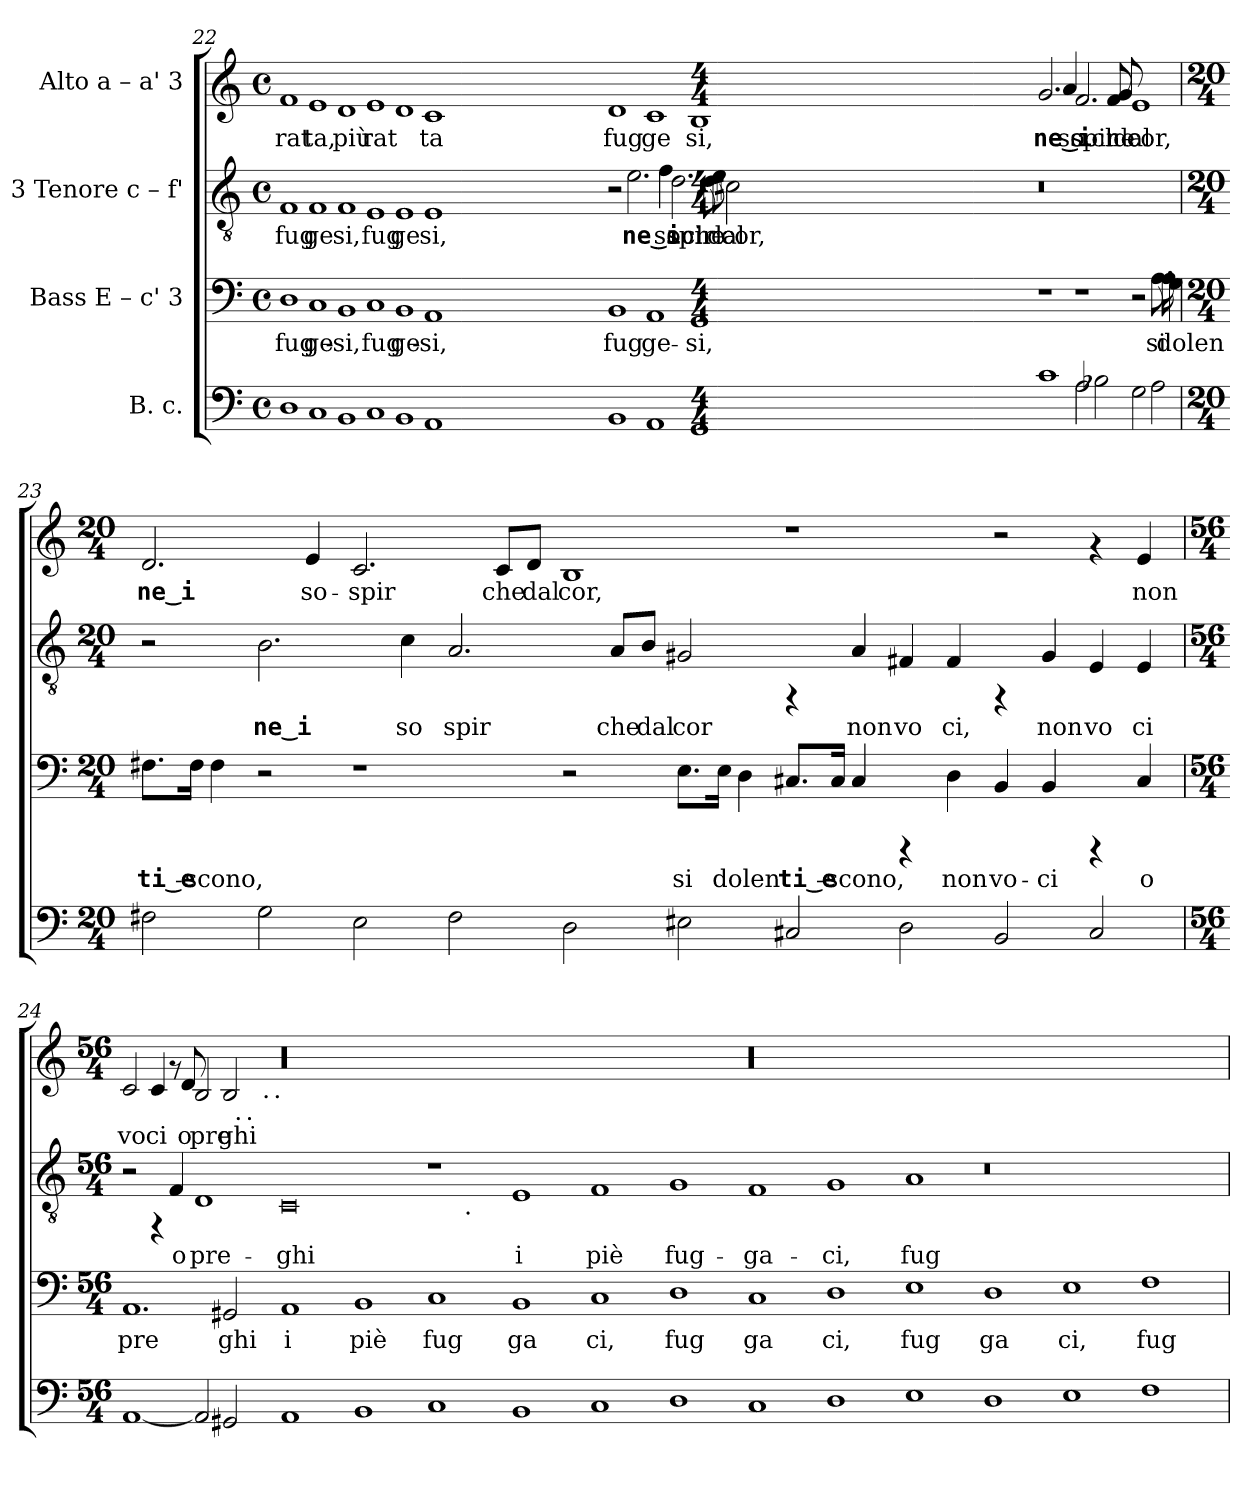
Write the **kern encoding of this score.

**kern	**kern	**text	**kern	**text	**kern	**text
*part4	*part3	*part3	*part2	*part2	*part1	*part1
*staff4	*staff3	*staff3	*staff2	*staff2	*staff1	*staff1
*I"B. c.	*I"Bass  E – c'  3	*	*I"3  Tenore  c – f'	*	*I"Alto  a – a'  3	*
!!LO:PB:g=z
*clefF4	*clefF4	*	*clefGv2	*	*clefG2	*
*k[]	*k[]	*	*k[]	*	*k[]	*
*C:	*C:	*	*C:	*	*C:	*
*M4/4	*M4/4	*	*M4/4	*	*M4/4	*
*met(c)	*met(c)	*	*met(c)	*	*met(c)	*
=22	=22	=22	=22	=22	=22	=22
!	!	!LO:LY:b:rj	!	!LO:LY:b:rj	!	!LO:LY:b:cj
1D	1D	fug-	1F	fug	1f	rat
!	!	!LO:LY:b:rj	!	!LO:LY:b:rj	!	!LO:LY:b:cj
1C	1C	-ge-	1F	ge	1e	ta,
!	!	!LO:LY:b:rj	!	!LO:LY:b:rj	!	!LO:LY:b:cj
1BB	1BB	-si,	1F	si,	1d	più
!	!	!LO:LY:b:rj	!	!LO:LY:b:rj	!	!LO:LY:b:cj
1C	1C	fug-	1E	fug	1e	rat
!	!	!LO:LY:b:rj	!	!LO:LY:b:rj	!	!LO:LY:b:cj
1BB	1BB	-ge-	1E	ge	1d	.
!	!	!LO:LY:b:rj	!	!LO:LY:b:rj	!	!LO:LY:b:cj
1AA	1AA	-si,	1E	si,	1c	ta
*M4/4	*M4/4	*	*M4/4	*	*M4/4	*
*met(c)	*met(c)	*	*met(c)	*	*met(c)	*
!	!	!LO:LY:b:rj	!	!	!	!LO:LY:b:cj
1BB	1BB	fug-	2r	.	1d	fug
!	!	!	!	!LO:LY:b:rj	!	!
.	.	.	2.e\	ne‿i	.	.
!	!	!LO:LY:b:rj	!	!	!	!LO:LY:b:cj
1AA	1AA	-ge-	.	.	1c	ge
!	!	!	!	!LO:LY:b:rj	!	!
.	.	.	4f\	so	.	.
!	!	!	!	!LO:LY:b:rj	!	!
.	.	.	2.d\	spir	.	.
!	!	!LO:LY:b:rj	!	!	!	!LO:LY:b:cj
1GG	1GG	-si,	.	.	1B	si,
!	!	!	!	!LO:LY:b:rj	!	!
.	.	.	8d\	che	.	.
!	!	!	!	!LO:LY:b:rj	!	!
.	.	.	8e\	dal	.	.
!	!	!	!	!LO:LY:b:rj	!	!
.	.	.	2c#X\	cor,	.	.
*M4/4	*M4/4	*	*M4/4	*	*M4/4	*
*met(c)	*met(c)	*	*met(c)	*	*met(c)	*
!	!	!	!	!	!	!LO:LY:b:cj
1c	1r	.	0.r	.	2.g/	ne‿i
!	!	!	!	!	!	!LO:LY:b:cj
.	.	.	.	.	4a/	so
!	!	!	!	!	!	!LO:LY:b:cj
2A\	1r	.	.	.	2.f/	spir
2B-X\	.	.	.	.	.	.
!	!	!	!	!	!	!LO:LY:b:cj
.	.	.	.	.	8f/	che
!	!	!	!	!	!	!LO:LY:b:cj
.	.	.	.	.	8g/	dal
!	!	!	!	!	!	!LO:LY:b:cj
2G\	2r	.	.	.	1e	cor,
!	!	!LO:LY:b:rj	!	!	!	!
2A\	8.A\	si	.	.	.	.
!	!	!LO:LY:b:rj	!	!	!	!
.	16A\	dolen-	.	.	.	.
!	!	!LO:LY:b:rj	!	!	!	!
.	4G\	--	.	.	.	.
!!LO:PB:g=z
=23	=23	=23	=23	=23	=23	=23
*M20/4	*M20/4	*	*M20/4	*	*M20/4	*
!	!	!LO:LY:b:rj	!	!	!	!LO:LY:b:cj
2F#X\	8.F#X\L	-ti‿e-	2r	.	2.d/	ne‿i
!	!	!LO:LY:b:rj	!	!	!	!
.	16F#\Jk	-scono,	.	.	.	.
!	!	!LO:LY:b:rj	!	!	!	!
.	4F#\	.	.	.	.	.
!	!	!	!	!LO:LY:b:rj	!	!
2G\	2r	.	2.B\	ne‿i	.	.
!	!	!	!	!	!	!LO:LY:b:cj
.	.	.	.	.	4e/	so-
!	!	!	!	!	!	!LO:LY:b:cj
2E\	1r	.	.	.	2.c/	-spir
!	!	!	!	!LO:LY:b:rj	!	!
.	.	.	4c\	so	.	.
!	!	!	!	!LO:LY:b:rj	!	!
2F#\	.	.	2.A/	spir	.	.
!	!	!	!	!	!	!LO:LY:b:cj
.	.	.	.	.	8c/L	che
!	!	!	!	!	!	!LO:LY:b:cj
.	.	.	.	.	8d/J	dal
!	!	!	!	!	!	!LO:LY:b:cj
2D\	2r	.	.	.	1B	cor,
!	!	!	!	!LO:LY:b:rj	!	!
.	.	.	8A/L	che	.	.
!	!	!	!	!LO:LY:b:rj	!	!
.	.	.	8B/J	dal	.	.
!	!	!LO:LY:b:rj	!	!LO:LY:b:rj	!	!
2E#\	8.E\L	si	2G#X/	cor	.	.
!	!	!LO:LY:b:rj	!	!	!	!
.	16E\Jk	dolen-	.	.	.	.
!	!	!LO:LY:b:rj	!	!	!	!
.	4D\	--	.	.	.	.
!	!	!LO:LY:b:rj	!	!	!	!
2C#X/	8.C#X/L	-ti‿e-	4rFF	.	1r	.
!	!	!LO:LY:b:rj	!	!	!	!
.	16C#/Jk	-scono,	.	.	.	.
!	!	!LO:LY:b:rj	!	!LO:LY:b:rj	!	!
.	4C#/	.	4A/	non	.	.
!	!	!	!	!LO:LY:b:rj	!	!
2D\	4rCCC	.	4F#X/	vo	.	.
!	!	!LO:LY:b:rj	!	!LO:LY:b:rj	!	!
.	4D\	non	4F#/	ci,	.	.
!	!	!LO:LY:b:rj	!	!	!	!
2BB/	4BB/	vo-	4rFF	.	2r	.
!	!	!LO:LY:b:rj	!	!LO:LY:b:rj	!	!
.	4BB/	-ci	4G#/	non	.	.
!	!	!	!	!LO:LY:b:rj	!	!
2C#/	4rCCC	.	4E/	vo	4rf	.
!	!	!LO:LY:b:rj	!	!LO:LY:b:rj	!	!LO:LY:b:cj
.	4C#/	o	4E/	ci	4e/	non
!!LO:LB:g=z
=24	=24	=24	=24	=24	=24	=24
*M56/4	*M56/4	*	*M56/4	*	*M56/4	*
!	!	!LO:LY:b:rj	!	!	!	!LO:LY:b:cj
*	*	*	*^	*	*^	*
*	*	*	*	*	*	*	*^	*
*	*	*	*	*	*	*	*	*^	*
*	*	*	*	*	*	*	*	*	*^	*
[<1AA	1.AA	pre	2r	1ryy	.	2c/	1ryy	1ryy	1ryy	1ryy	vo
!	!	!	!	!	!	!	!	!	!	!	!LO:LY:b:cj
.	.	.	4rFF	.	.	4c/	.	.	.	.	ci
!	!	!	!	!	!LO:LY:b:rj	!	!	!	!	!	!
.	.	.	4F/	.	o	8rf	.	.	.	.	.
!	!	!	!	!	!	!	!	!	!	!	!LO:LY:b:cj
.	.	.	.	.	.	8d/	.	.	.	.	o
!	!	!	!	!	!LO:LY:b:rj	!	!	!	!	!	!LO:LY:b:cj
2AA/]	.	.	1D	1ryy	pre-	2B/	2ryy	2ryy	2ryy	2...ryy	pre
!	!	!LO:LY:b:rj	!	!	!	!	!	!	!	!	!LO:LY:b:cj
2GG#X/	2GG#X/	ghi	.	.	.	2B/	16..ryy	8..ryy	4ryy	.	ghi
!	!	!	!	!	!	!	!LO:TX:b:t=.	!	!	!	!
.	.	.	.	.	.	.	1ryy	.	.	.	.
!	!	!	!	!	!	!	!	!LO:TX:b:t=.	!	!	!
.	.	.	.	.	.	.	.	1ryy	.	.	.
.	.	.	.	.	.	.	.	.	16ryy	.	.
.	.	.	.	.	.	.	.	.	64ryy	.	.
!	!	!	!	!	!	!	!	!	!LO:TX:b:t=.	!	!
.	.	.	.	.	.	.	.	.	1ryy	.	.
!	!	!	!	!	!	!	!	!	!	!LO:TX:b:t=.	!
.	.	.	.	.	.	.	.	.	.	1ryy	.
!	!	!LO:LY:b:rj	!	!	!LO:LY:b:rj	!	!	!	!	!	!
1AA	1AA	i	0C	1ryy	-ghi	00.r	.	.	.	.	.
.	.	.	.	.	.	.	1ryy	.	.	.	.
.	.	.	.	.	.	.	.	1ryy	.	.	.
.	.	.	.	.	.	.	.	.	1ryy	.	.
.	.	.	.	.	.	.	.	.	.	1ryy	.
!	!	!LO:LY:b:rj	!	!	!	!	!	!	!	!	!
1BB	1BB	piè	.	1ryy	.	.	.	.	.	.	.
.	.	.	.	.	.	.	1ryy	.	.	.	.
.	.	.	.	.	.	.	.	1ryy	.	.	.
.	.	.	.	.	.	.	.	.	1ryy	.	.
.	.	.	.	.	.	.	.	.	.	1ryy	.
!	!	!LO:LY:b:rj	!	!	!	!	!	!	!	!	!
1C	1C	fug	1r	2ryy	.	.	.	.	.	.	.
.	.	.	.	16ryy	.	.	.	.	.	.	.
!	!	!	!	!LO:TX:b:t=.	!	!	!	!	!	!	!
.	.	.	.	1ryy	.	.	.	.	.	.	.
.	.	.	.	.	.	.	1ryy	.	.	.	.
.	.	.	.	.	.	.	.	1ryy	.	.	.
.	.	.	.	.	.	.	.	.	1ryy	.	.
.	.	.	.	.	.	.	.	.	.	1ryy	.
!	!	!LO:LY:b:rj	!	!	!LO:LY:b:rj	!	!	!	!	!	!
1BB	1BB	ga	1E	.	i	.	.	.	.	.	.
.	.	.	.	1ryy	.	.	.	.	.	.	.
.	.	.	.	.	.	.	1ryy	.	.	.	.
.	.	.	.	.	.	.	.	1ryy	.	.	.
.	.	.	.	.	.	.	.	.	1ryy	.	.
.	.	.	.	.	.	.	.	.	.	1ryy	.
!	!	!LO:LY:b:rj	!	!	!LO:LY:b:rj	!	!	!	!	!	!
1C	1C	ci,	1F	.	piè	.	.	.	.	.	.
.	.	.	.	1ryy	.	.	.	.	.	.	.
.	.	.	.	.	.	.	1ryy	.	.	.	.
.	.	.	.	.	.	.	.	1ryy	.	.	.
.	.	.	.	.	.	.	.	.	1ryy	.	.
.	.	.	.	.	.	.	.	.	.	1ryy	.
!	!	!LO:LY:b:rj	!	!	!LO:LY:b:rj	!	!	!	!	!	!
1D	1D	fug	1G	.	fug-	.	.	.	.	.	.
.	.	.	.	1ryy	.	.	.	.	.	.	.
.	.	.	.	.	.	.	1ryy	.	.	.	.
.	.	.	.	.	.	.	.	1ryy	.	.	.
.	.	.	.	.	.	.	.	.	1ryy	.	.
.	.	.	.	.	.	.	.	.	.	1ryy	.
!	!	!LO:LY:b:rj	!	!	!LO:LY:b:rj	!	!	!	!	!	!
1C	1C	ga	1F	.	-ga-	00.r	.	.	.	.	.
.	.	.	.	1ryy	.	.	.	.	.	.	.
.	.	.	.	.	.	.	1ryy	.	.	.	.
.	.	.	.	.	.	.	.	1ryy	.	.	.
.	.	.	.	.	.	.	.	.	1ryy	.	.
.	.	.	.	.	.	.	.	.	.	1ryy	.
!	!	!LO:LY:b:rj	!	!	!LO:LY:b:rj	!	!	!	!	!	!
1D	1D	ci,	1G	.	-ci,	.	.	.	.	.	.
.	.	.	.	1ryy	.	.	.	.	.	.	.
.	.	.	.	.	.	.	1ryy	.	.	.	.
.	.	.	.	.	.	.	.	1ryy	.	.	.
.	.	.	.	.	.	.	.	.	1ryy	.	.
.	.	.	.	.	.	.	.	.	.	1ryy	.
!	!	!LO:LY:b:rj	!	!	!LO:LY:b:rj	!	!	!	!	!	!
1E	1E	fug	1A	.	fug-	.	.	.	.	.	.
.	.	.	.	1ryy	.	.	.	.	.	.	.
.	.	.	.	.	.	.	1ryy	.	.	.	.
.	.	.	.	.	.	.	.	1ryy	.	.	.
.	.	.	.	.	.	.	.	.	1ryy	.	.
.	.	.	.	.	.	.	.	.	.	1ryy	.
!	!	!LO:LY:b:rj	!	!	!	!	!	!	!	!	!
1D	1D	ga	0.r	.	.	.	.	.	.	.	.
.	.	.	.	1ryy	.	.	.	.	.	.	.
.	.	.	.	.	.	.	1ryy	.	.	.	.
.	.	.	.	.	.	.	.	1ryy	.	.	.
.	.	.	.	.	.	.	.	.	1ryy	.	.
.	.	.	.	.	.	.	.	.	.	1ryy	.
!	!	!LO:LY:b:rj	!	!	!	!	!	!	!	!	!
1E	1E	ci,	.	.	.	.	.	.	.	.	.
.	.	.	.	1ryy	.	.	.	.	.	.	.
.	.	.	.	.	.	.	1ryy	.	.	.	.
.	.	.	.	.	.	.	.	1ryy	.	.	.
.	.	.	.	.	.	.	.	.	1ryy	.	.
.	.	.	.	.	.	.	.	.	.	1ryy	.
!	!	!LO:LY:b:rj	!	!	!	!	!	!	!	!	!
1F	1F	fug	.	.	.	.	.	.	.	.	.
.	.	.	.	4..ryy	.	.	.	.	.	.	.
.	.	.	.	.	.	.	4ryy	.	.	.	.
.	.	.	.	.	.	.	.	4ryy	.	.	.
.	.	.	.	.	.	.	.	.	8ryy	.	.
.	.	.	.	.	.	.	8ryy	.	.	.	.
.	.	.	.	.	.	.	.	.	.	16ryy	.
.	.	.	.	.	.	.	.	.	32.ryy	.	.
.	.	.	.	.	.	.	.	32ryy	.	.	.
.	.	.	.	.	.	.	64ryy	.	.	.	.
*	*	*	*v	*v	*	*	*	*	*	*	*
*	*	*	*	*	*v	*v	*v	*v	*v	*
=	=	=	=	=	=	=
*-	*-	*-	*-	*-	*-	*-
